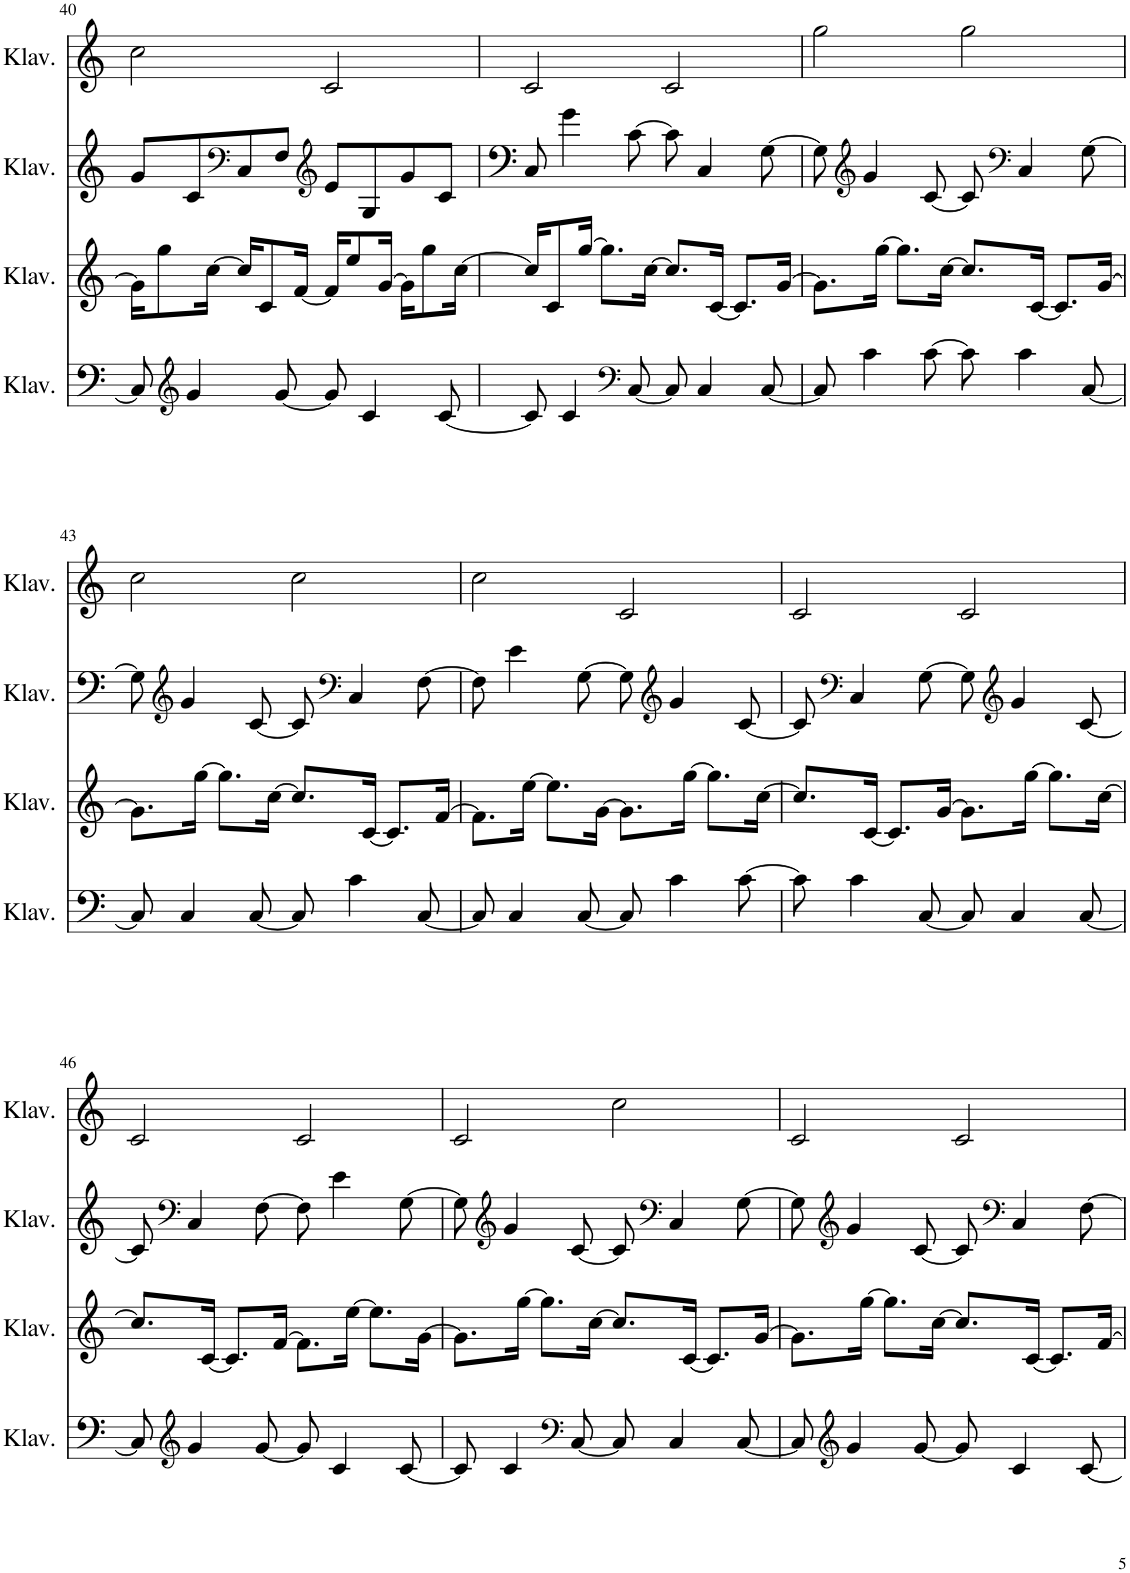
**kern	**kern	**kern	**kern
*part4	*part3	*part2	*part1
*staff4	*staff3	*staff2	*staff1
*I"Klavier	*I"Klavier	*I"Klavier	*I"Klavier
*I'Klav.	*I'Klav.	*I'Klav.	*I'Klav.
!!LO:PB:g=z
*clefF4	*clefG2	*clefF4	*clefG2
*k[]	*k[]	*k[]	*k[]
*M4/4	*M4/4	*M4/4	*M4/4
=40	=40	=40	=40
8C/]	16g\KL]	8g/L	2cc\
.	8gg\	.	.
*clefG2	*	*	*
4g/	.	8c/	.
.	[16cc\Jk	.	.
*	*	*clefF4	*
.	16cc/KL]	8C/	.
.	8c/	.	.
[8g/	.	8F/J	.
.	[16f/Jk	.	.
*	*	*clefG2	*
8g/]	16f/KL]	8e/L	2c/
.	8ee/	.	.
4c/	.	8G/	.
.	[16g/Jk	.	.
.	16g\KL]	8g/	.
.	8gg\	.	.
[8c/	.	8c/J	.
.	[16cc\Jk	.	.
=41	=41	=41	=41
8c/]	16cc/KL]	8C/	2c/
.	8c/	.	.
4c/	.	4g\	.
.	[16gg/Jk	.	.
.	8.gg\L]	.	.
*clefF4	*	*	*
[8C/	.	[8c\	.
.	[16cc\Jk	.	.
8C/]	8.cc/L]	8c\]	2c/
4C/	.	4C/	.
.	[16c/Jk	.	.
.	8.c/L]	.	.
[8C/	.	[8G\	.
.	[16g/Jk	.	.
=42	=42	=42	=42
8C/]	8.g\L]	8G\]	2gg\
*	*	*clefG2	*
4c\	.	4g/	.
.	[16gg\Jk	.	.
.	8.gg\L]	.	.
[8c\	.	[8c/	.
.	[16cc\Jk	.	.
8c\]	8.cc/L]	8c/]	2gg\
*	*	*clefF4	*
4c\	.	4C/	.
.	[16c/Jk	.	.
.	8.c/L]	.	.
[8C/	.	[8G\	.
.	[16g/Jk	.	.
!!LO:LB:g=z
=43	=43	=43	=43
8C/]	8.g\L]	8G\]	2cc\
*	*	*clefG2	*
4C/	.	4g/	.
.	[16gg\Jk	.	.
.	8.gg\L]	.	.
[8C/	.	[8c/	.
.	[16cc\Jk	.	.
8C/]	8.cc/L]	8c/]	2cc\
*	*	*clefF4	*
4c\	.	4C/	.
.	[16c/Jk	.	.
.	8.c/L]	.	.
[8C/	.	[8F\	.
.	[16f/Jk	.	.
=44	=44	=44	=44
8C/]	8.f\L]	8F\]	2cc\
4C/	.	4e\	.
.	[16ee\Jk	.	.
.	8.ee\L]	.	.
[8C/	.	[8G\	.
.	[16g\Jk	.	.
8C/]	8.g\L]	8G\]	2c/
*	*	*clefG2	*
4c\	.	4g/	.
.	[16gg\Jk	.	.
.	8.gg\L]	.	.
[8c\	.	[8c/	.
.	[16cc\Jk	.	.
=45	=45	=45	=45
8c\]	8.cc/L]	8c/]	2c/
*	*	*clefF4	*
4c\	.	4C/	.
.	[16c/Jk	.	.
.	8.c/L]	.	.
[8C/	.	[8G\	.
.	[16g/Jk	.	.
8C/]	8.g\L]	8G\]	2c/
*	*	*clefG2	*
4C/	.	4g/	.
.	[16gg\Jk	.	.
.	8.gg\L]	.	.
[8C/	.	[8c/	.
.	[16cc\Jk	.	.
!!LO:LB:g=z
=46	=46	=46	=46
8C/]	8.cc/L]	8c/]	2c/
*clefG2	*	*clefF4	*
4g/	.	4C/	.
.	[16c/Jk	.	.
.	8.c/L]	.	.
[8g/	.	[8F\	.
.	[16f/Jk	.	.
8g/]	8.f\L]	8F\]	2c/
4c/	.	4e\	.
.	[16ee\Jk	.	.
.	8.ee\L]	.	.
[8c/	.	[8G\	.
.	[16g\Jk	.	.
=47	=47	=47	=47
8c/]	8.g\L]	8G\]	2c/
*	*	*clefG2	*
4c/	.	4g/	.
.	[16gg\Jk	.	.
.	8.gg\L]	.	.
*clefF4	*	*	*
[8C/	.	[8c/	.
.	[16cc\Jk	.	.
8C/]	8.cc/L]	8c/]	2cc\
*	*	*clefF4	*
4C/	.	4C/	.
.	[16c/Jk	.	.
.	8.c/L]	.	.
[8C/	.	[8G\	.
.	[16g/Jk	.	.
=48	=48	=48	=48
8C/]	8.g\L]	8G\]	2c/
*clefG2	*	*clefG2	*
4g/	.	4g/	.
.	[16gg\Jk	.	.
.	8.gg\L]	.	.
[8g/	.	[8c/	.
.	[16cc\Jk	.	.
8g/]	8.cc/L]	8c/]	2c/
*	*	*clefF4	*
4c/	.	4C/	.
.	[16c/Jk	.	.
.	8.c/L]	.	.
[8c/	.	[8F\	.
.	[16f/Jk	.	.
=	=	=	=
*-	*-	*-	*-
